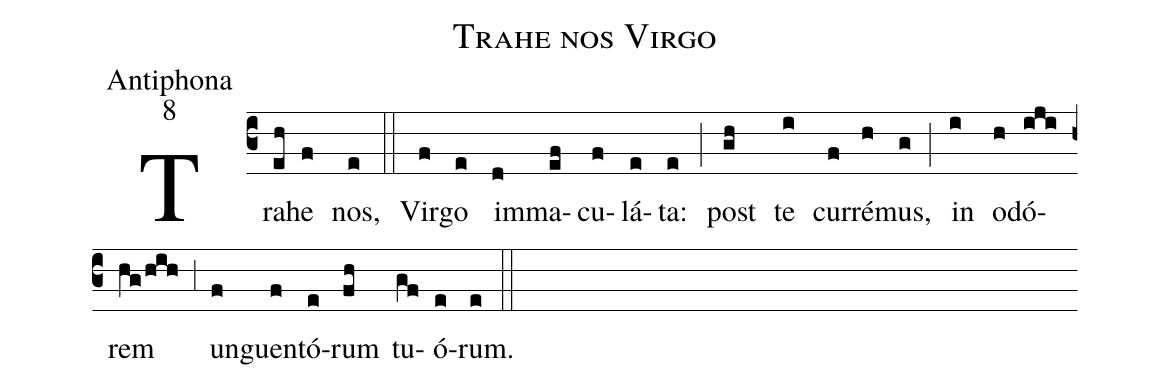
name:Trahe nos Virgo;
office-part:Antiphona;
mode:8;
%%
(c3) Tra(eh)he(f) nos,(e) (::)
Vir(f)go(e) im(d)ma(ef)cu(f)lá(e)ta:(e) (;) post(gh) te(i) cur(f)ré(h)mus,(g) (;) in(i) o(h)dó(iji)rem(hg/hih) (,3) un(f)guen(f)tó(e)rum(fh) tu(gf)ó(e)rum.(e) (::)
